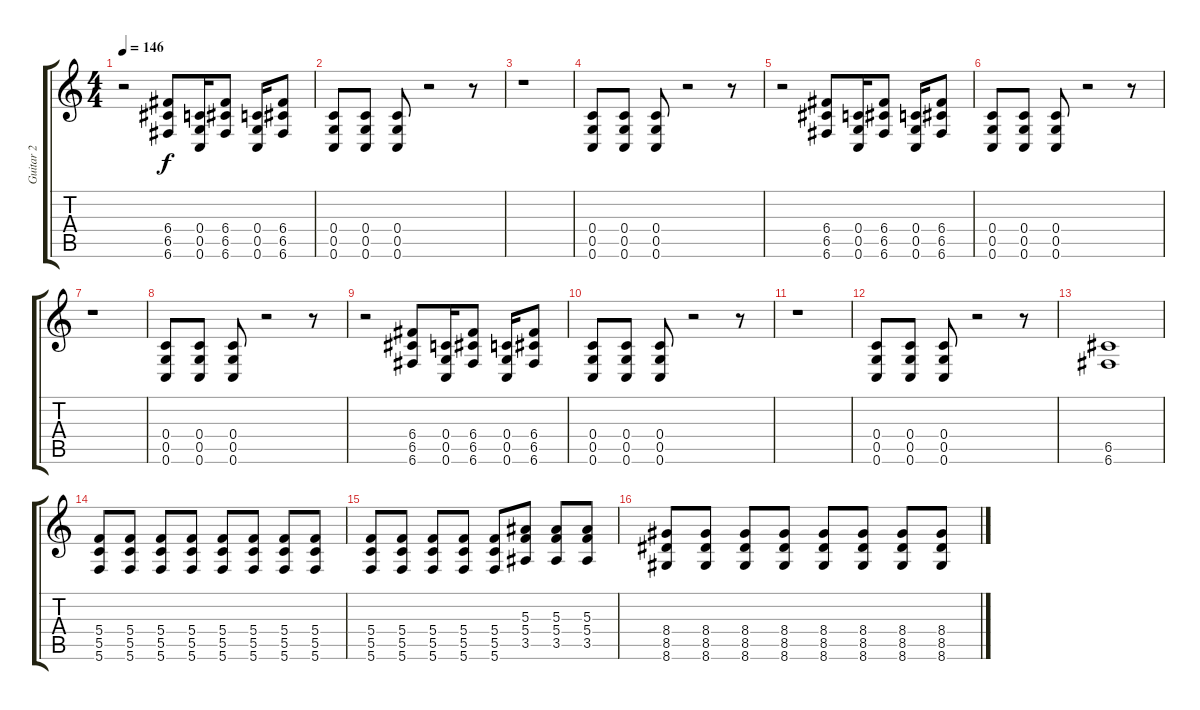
\track ("Guitar 2" "Guitar 2") {instrument overdrivenguitar}
\staff {score tabs}
\tuning (D4 A3 F3 C3 G2 C2) {hide}
\ts (4 4)
\tempo 146
\clef g2
\ks c
r.2{dy f} (6.4 6.5 6.6).8 (0.4 0.5 0.6).16 (6.4 6.5 6.6).8 (0.4 0.5 0.6).16 (6.4 6.5 6.6).8 |
(0.4 0.5 0.6).8 (0.4 0.5 0.6).8 (0.4 0.5 0.6).8 r.2 r.8 |
r.1 |
(0.4 0.5 0.6).8 (0.4 0.5 0.6).8 (0.4 0.5 0.6).8 r.2 r.8 |
r.2 (6.4 6.5 6.6).8 (0.4 0.5 0.6).16 (6.4 6.5 6.6).8 (0.4 0.5 0.6).16 (6.4 6.5 6.6).8 |
(0.4 0.5 0.6).8 (0.4 0.5 0.6).8 (0.4 0.5 0.6).8 r.2 r.8 |
r.1 |
(0.4 0.5 0.6).8 (0.4 0.5 0.6).8 (0.4 0.5 0.6).8 r.2 r.8 |
r.2 (6.4 6.5 6.6).8 (0.4 0.5 0.6).16 (6.4 6.5 6.6).8 (0.4 0.5 0.6).16 (6.4 6.5 6.6).8 |
(0.4 0.5 0.6).8 (0.4 0.5 0.6).8 (0.4 0.5 0.6).8 r.2 r.8 |
r.1 |
(0.4 0.5 0.6).8 (0.4 0.5 0.6).8 (0.4 0.5 0.6).8 r.2 r.8 |
(6.5 6.6).1 |
(5.4 5.5 5.6).8 (5.4 5.5 5.6).8 (5.4 5.5 5.6).8 (5.4 5.5 5.6).8 (5.4 5.5 5.6).8 (5.4 5.5 5.6).8 (5.4 5.5 5.6).8 (5.4 5.5 5.6).8 |
(5.4 5.5 5.6).8 (5.4 5.5 5.6).8 (5.4 5.5 5.6).8 (5.4 5.5 5.6).8 (5.4 5.5 5.6).8 (5.3 5.4 3.5).8 (5.3 5.4 3.5).8 (5.3 5.4 3.5).8 |
(8.4 8.5 8.6).8 (8.4 8.5 8.6).8 (8.4 8.5 8.6).8 (8.4 8.5 8.6).8 (8.4 8.5 8.6).8 (8.4 8.5 8.6).8 (8.4 8.5 8.6).8 (8.4 8.5 8.6).8
